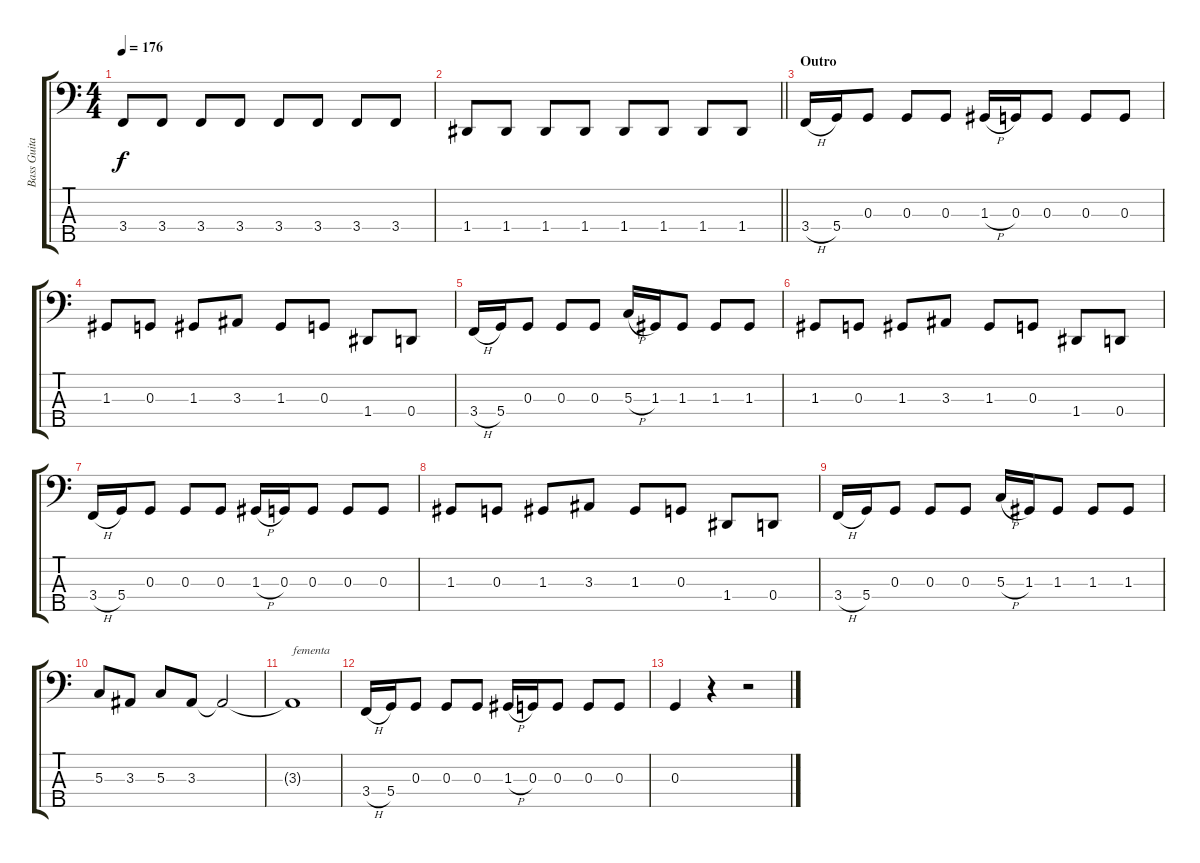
\track ("Bass Guitar" "Bass Guita") {instrument electricbasspick}
\staff {score tabs}
\tuning (F2 C2 G1 D1 A0) {hide}
\ts (4 4)
\tempo 176
\clef f4
\ks c
3.4.8{dy f} 3.4.8 3.4.8 3.4.8 3.4.8 3.4.8 3.4.8 3.4.8 |
\barLineRight lightlight
1.4.8 1.4.8 1.4.8 1.4.8 1.4.8 1.4.8 1.4.8 1.4.8 |
\section ("" "Outro")
3.4{h}.16 5.4.16 0.3.8 0.3.8 0.3.8 1.3{h}.16 0.3.16 0.3.8 0.3.8 0.3.8 |
1.3.8 0.3.8 1.3.8 3.3.8 1.3.8 0.3.8 1.4.8 0.4.8 |
3.4{h}.16 5.4.16 0.3.8 0.3.8 0.3.8 5.3{h}.16 1.3.16 1.3.8 1.3.8 1.3.8 |
1.3.8 0.3.8 1.3.8 3.3.8 1.3.8 0.3.8 1.4.8 0.4.8 |
3.4{h}.16 5.4.16 0.3.8 0.3.8 0.3.8 1.3{h}.16 0.3.16 0.3.8 0.3.8 0.3.8 |
1.3.8 0.3.8 1.3.8 3.3.8 1.3.8 0.3.8 1.4.8 0.4.8 |
3.4{h}.16 5.4.16 0.3.8 0.3.8 0.3.8 5.3{h}.16 1.3.16 1.3.8 1.3.8 1.3.8 |
5.3.8 3.3.8 5.3.8 3.3.8 3.3{t}.2 |
3.3{t}.1{txt "fementa"} |
3.4{h}.16 5.4.16 0.3.8 0.3.8 0.3.8 1.3{h}.16 0.3.16 0.3.8 0.3.8 0.3.8 |
0.3.4 r.4 r.2
